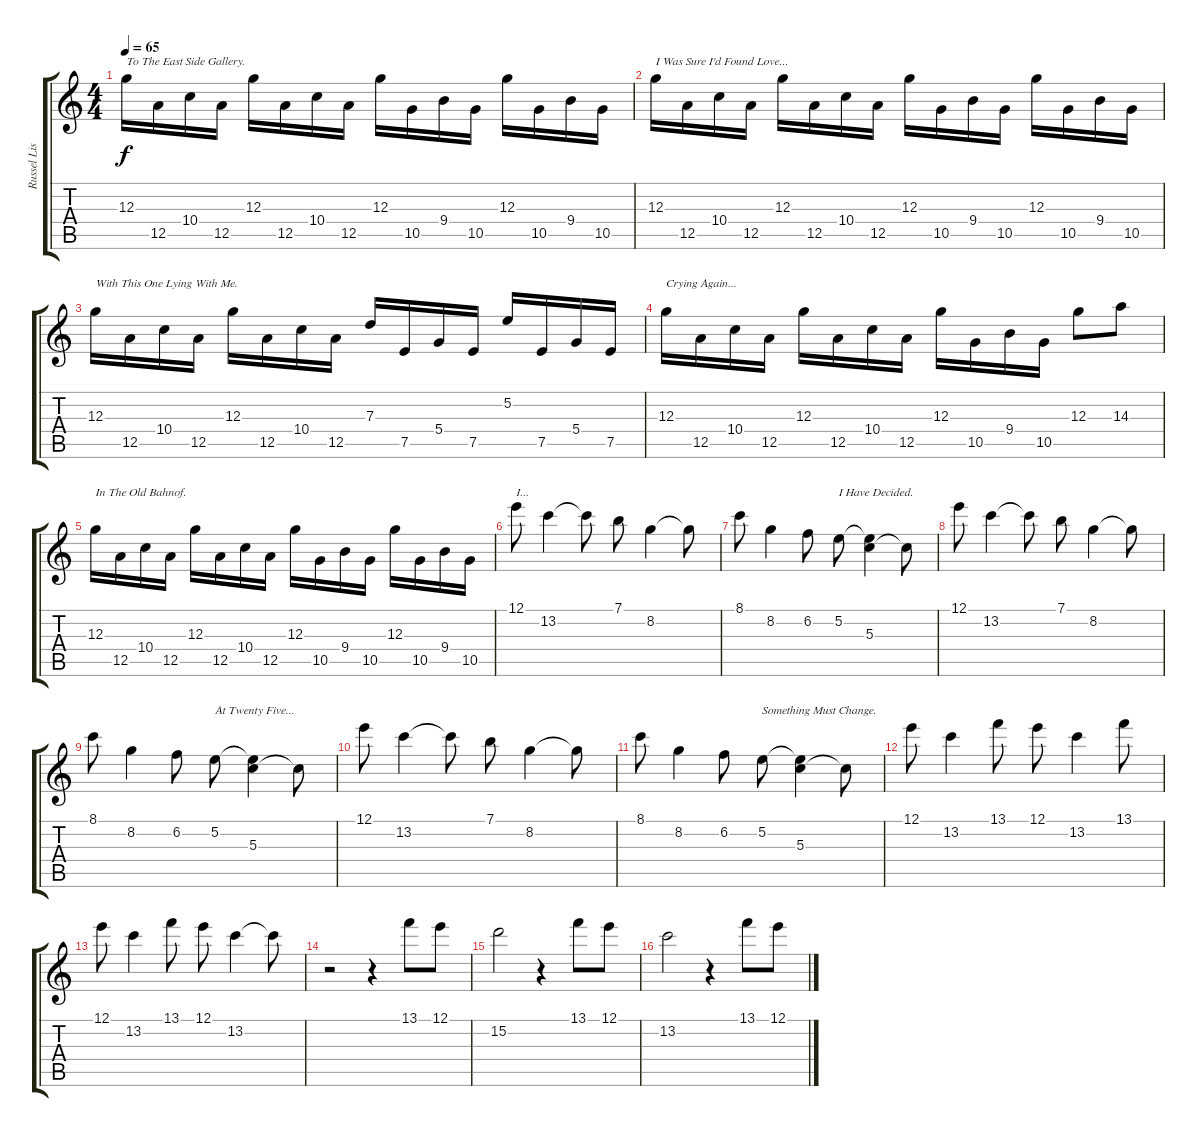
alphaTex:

\track ("Russel Lissack" "Russel Lis") {instrument electricguitarjazz}
\staff {score tabs}
\tuning (E4 B3 G3 D3 A2 E2) {hide}
\ts (4 4)
\tempo 65
\clef g2
\ks c
12.3.16{txt "To The East Side Gallery." dy f} 12.5.16 10.4.16 12.5.16 12.3.16 12.5.16 10.4.16 12.5.16 12.3.16 10.5.16 9.4.16 10.5.16 12.3.16 10.5.16 9.4.16 10.5.16 |
12.3.16{txt "I Was Sure I'd Found Love..."} 12.5.16 10.4.16 12.5.16 12.3.16 12.5.16 10.4.16 12.5.16 12.3.16 10.5.16 9.4.16 10.5.16 12.3.16 10.5.16 9.4.16 10.5.16 |
12.3.16{txt "With This One Lying With Me."} 12.5.16 10.4.16 12.5.16 12.3.16 12.5.16 10.4.16 12.5.16 7.3.16 7.5.16 5.4.16 7.5.16 5.2.16 7.5.16 5.4.16 7.5.16 |
12.3.16{txt "Crying Again..."} 12.5.16 10.4.16 12.5.16 12.3.16 12.5.16 10.4.16 12.5.16 12.3.16 10.5.16 9.4.16 10.5.16 12.3.8 14.3.8 |
12.3.16{txt "In The Old Bahnof."} 12.5.16 10.4.16 12.5.16 12.3.16 12.5.16 10.4.16 12.5.16 12.3.16 10.5.16 9.4.16 10.5.16 12.3.16 10.5.16 9.4.16 10.5.16 |
12.1.8{txt "I..."} 13.2.4 13.2{t}.8 7.1.8 8.2.4 8.2{t}.8 |
8.1.8 8.2.4 6.2.8 5.2.8{txt "I Have Decided."} (5.2{t} 5.3).4 5.3{t}.8 |
12.1.8 13.2.4 13.2{t}.8 7.1.8 8.2.4 8.2{t}.8 |
8.1.8 8.2.4 6.2.8 5.2.8{txt "At Twenty Five..."} (5.2{t} 5.3).4 5.3{t}.8 |
12.1.8 13.2.4 13.2{t}.8 7.1.8 8.2.4 8.2{t}.8 |
8.1.8 8.2.4 6.2.8 5.2.8{txt "Something Must Change."} (5.2{t} 5.3).4 5.3{t}.8 |
12.1.8 13.2.4 13.1.8 12.1.8 13.2.4 13.1.8 |
12.1.8 13.2.4 13.1.8 12.1.8 13.2.4 13.2{t}.8 |
r.2 r.4 13.1.8 12.1.8 |
15.2.2 r.4 13.1.8 12.1.8 |
13.2.2 r.4 13.1.8 12.1.8
